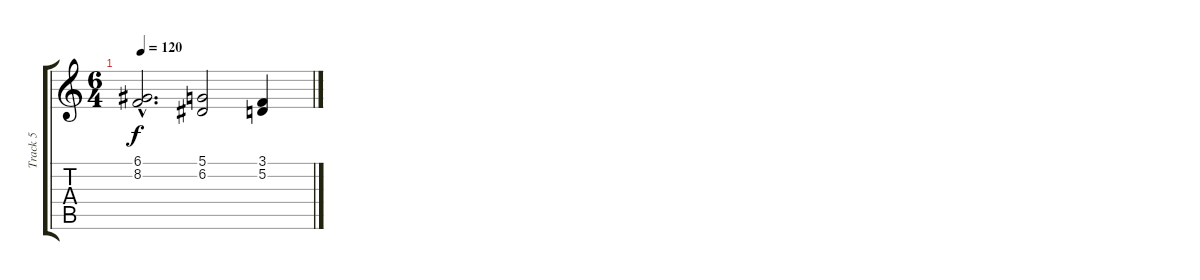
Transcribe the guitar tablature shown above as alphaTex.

\track ("Track 5" "Track 5") {instrument stringensemble2}
\staff {score tabs}
\tuning (D4 A3 F3 C3 G2 C2) {hide}
\ts (6 4)
\tempo 120
\clef g2
\ks c
(6.1{hac} 8.2{hac}).2{d dy f} (5.1 6.2).2 (3.1 5.2).4
